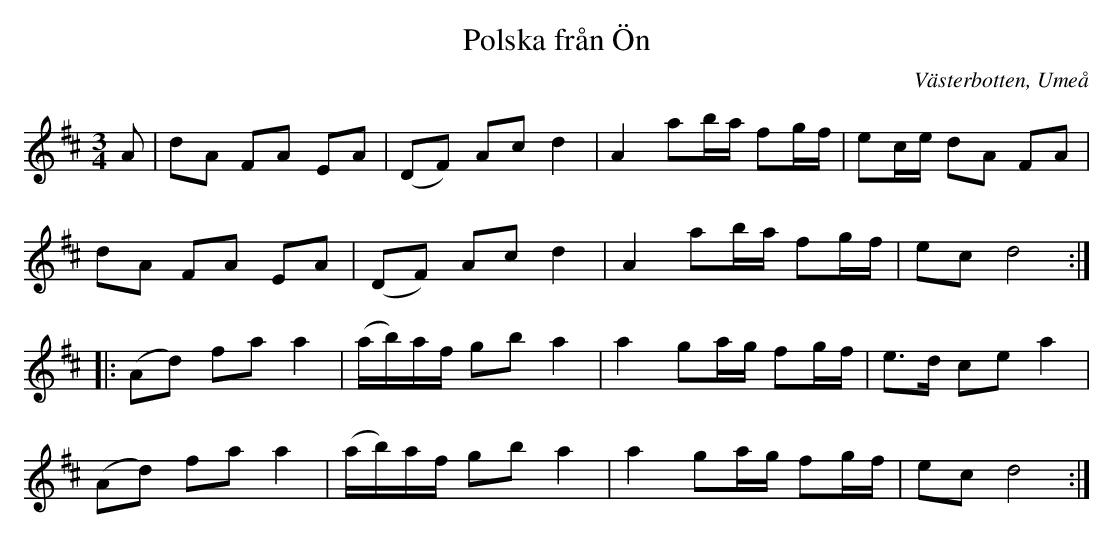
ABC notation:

X:1
T:Polska från Ön
O:Västerbotten, Umeå
M:3/4
L:1/16
K:D
A2 |d2A2 F2A2 E2A2 | (D2F2) A2c2 d4 | A4 a2ba f2gf | e2ce d2A2 F2A2 |
    d2A2 F2A2 E2A2 | (D2F2) A2c2 d4 | A4 a2ba f2gf | e2c2 d8 :|
|:(A2d2) f2a2 a4 | (ab)af g2b2 a4 | a4 g2ag f2gf | e3d c2e2 a4 |
  (A2d2) f2a2 a4 | (ab)af g2b2 a4 | a4 g2ag f2gf |  e2c2 d8 :|
